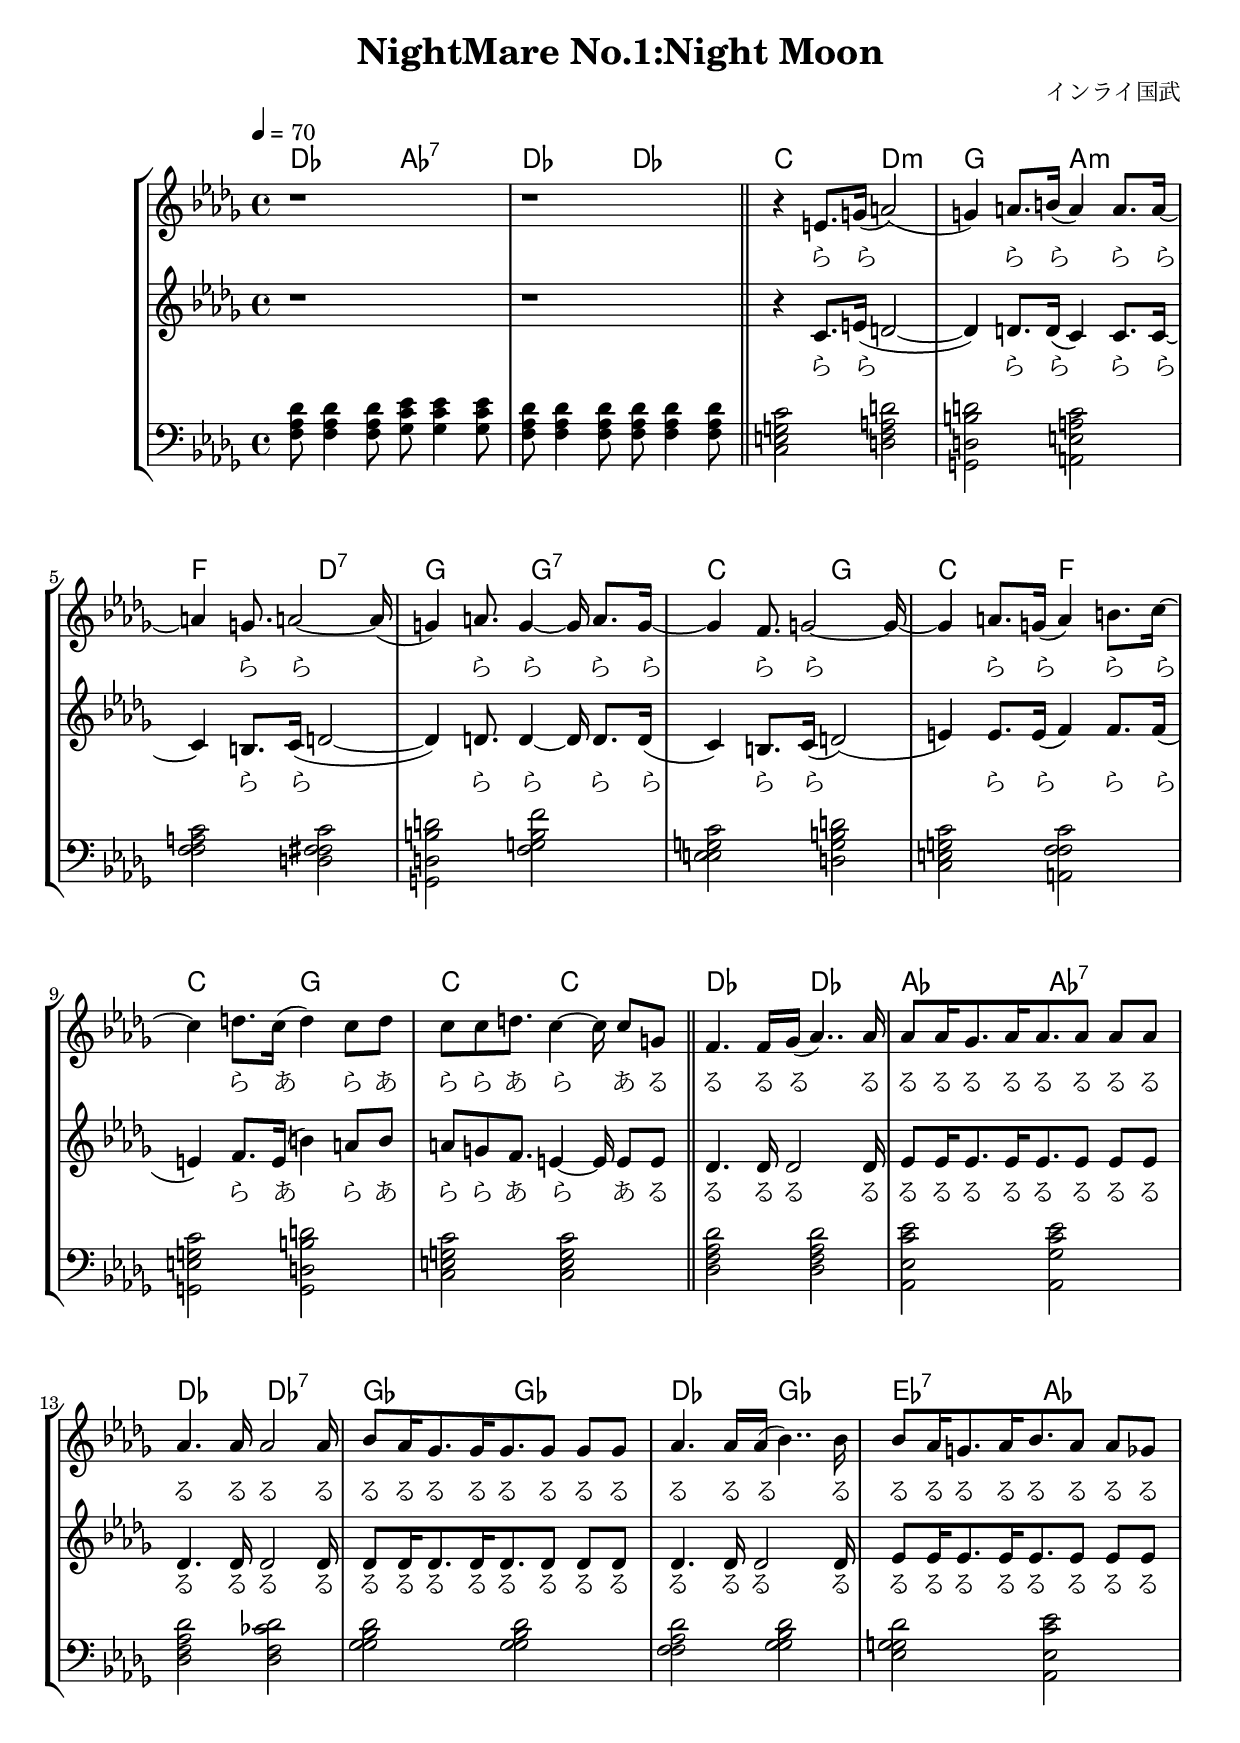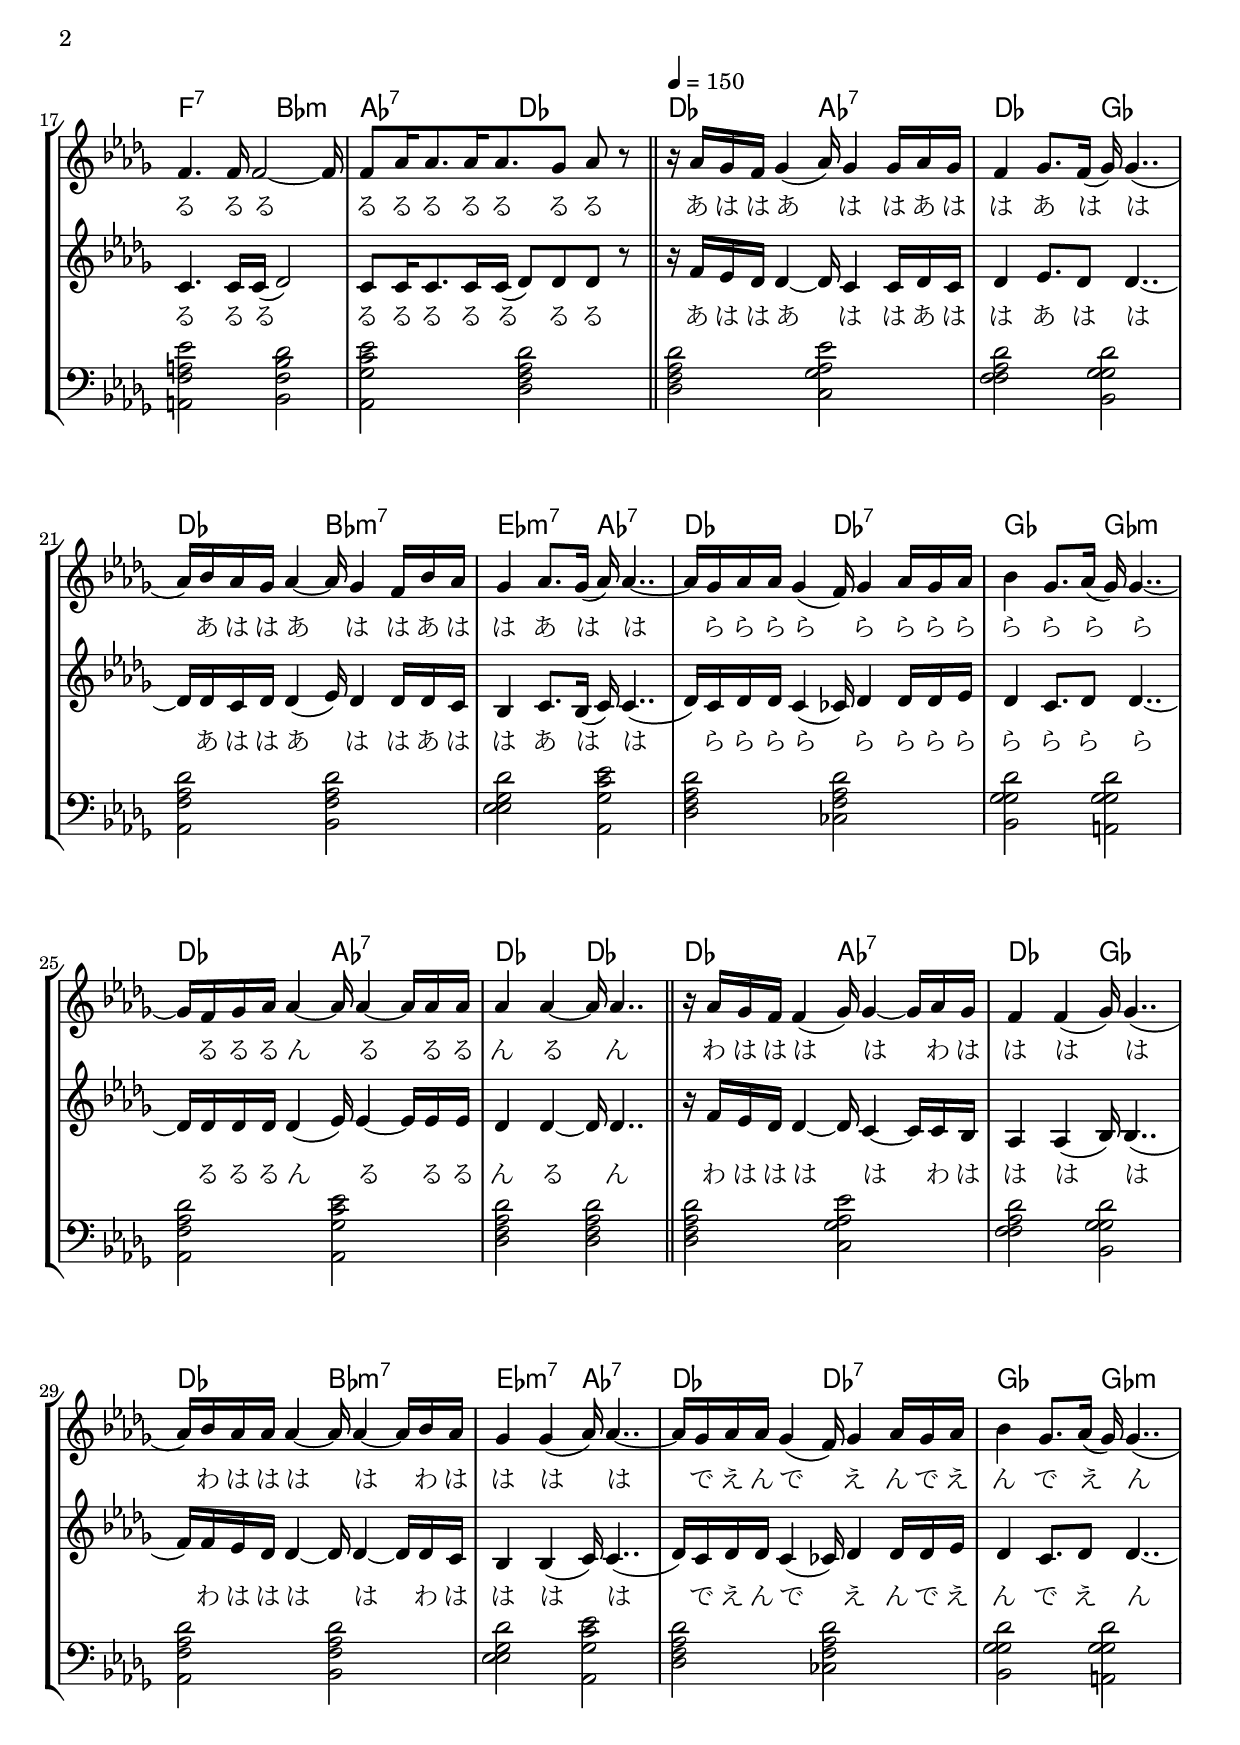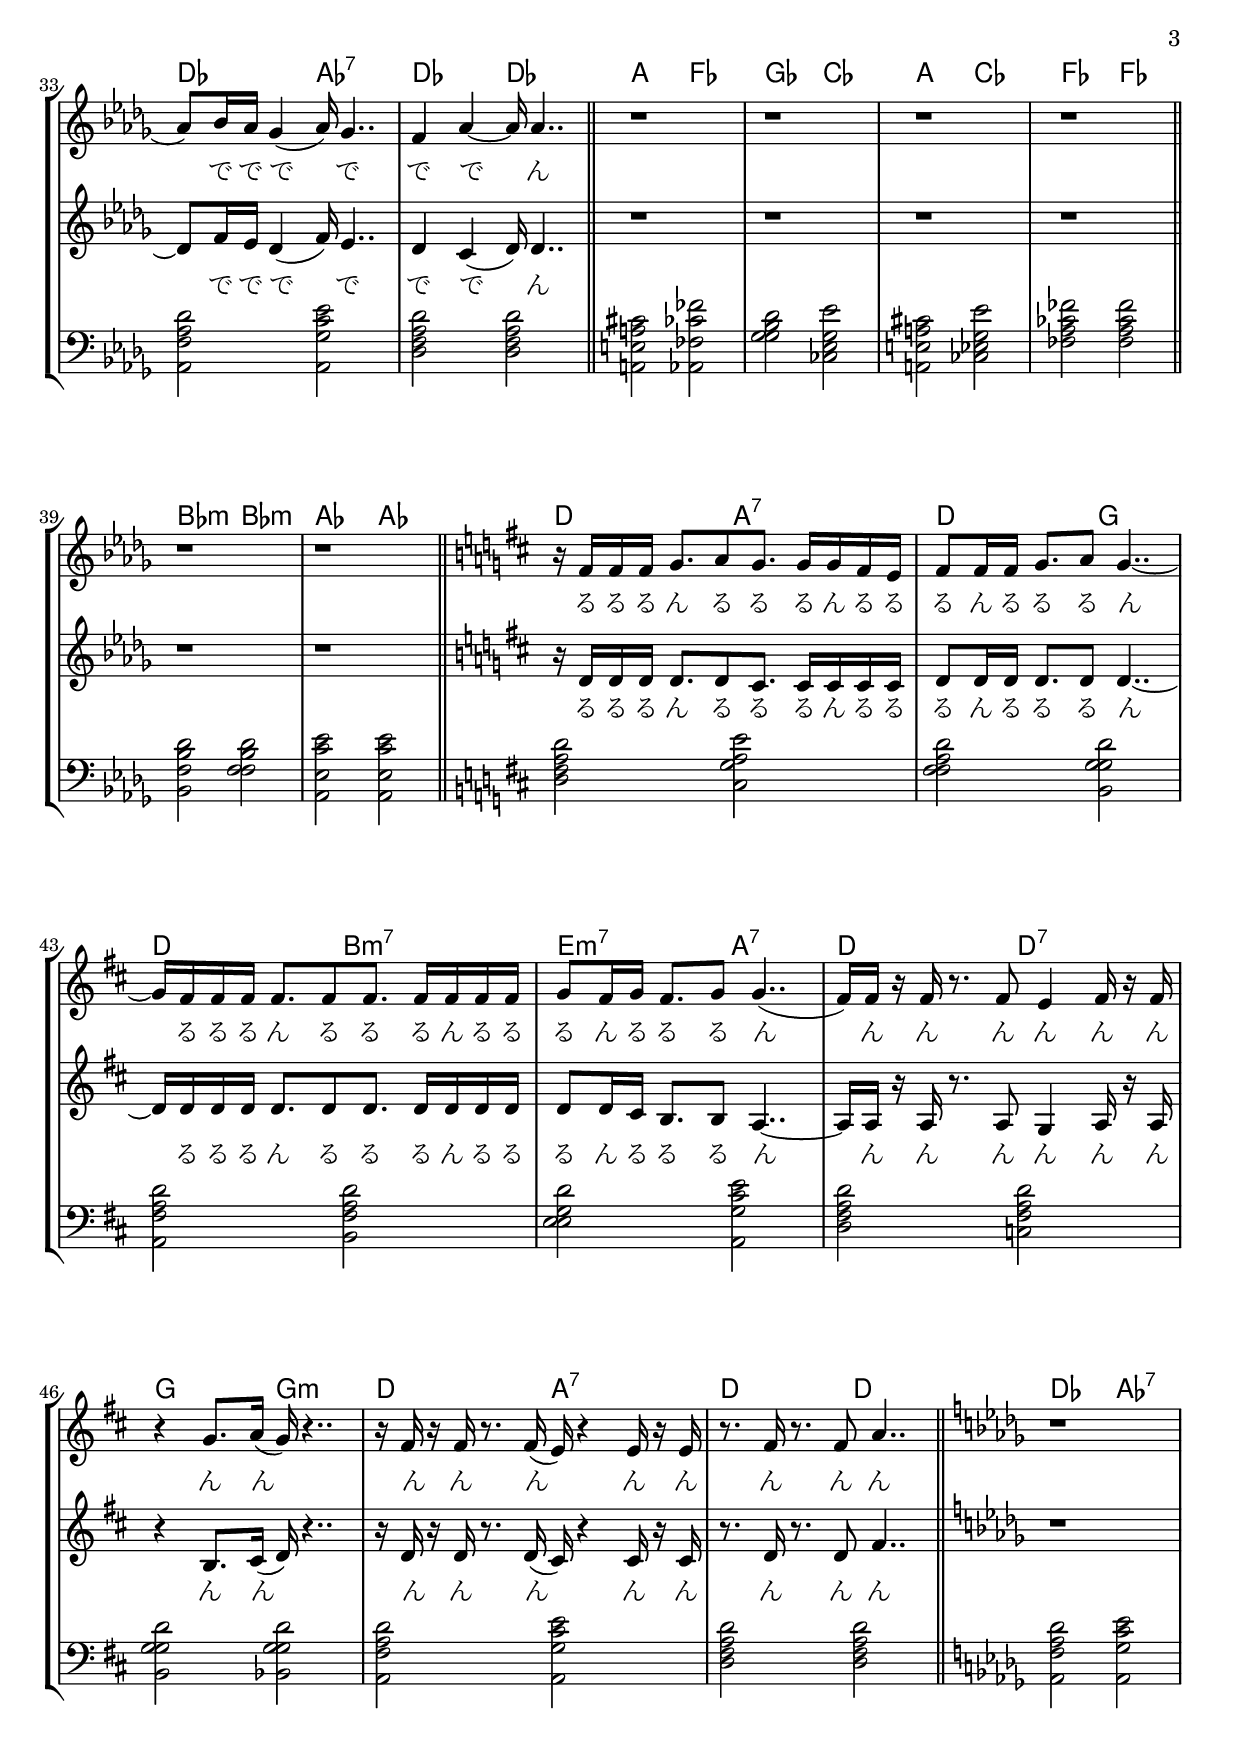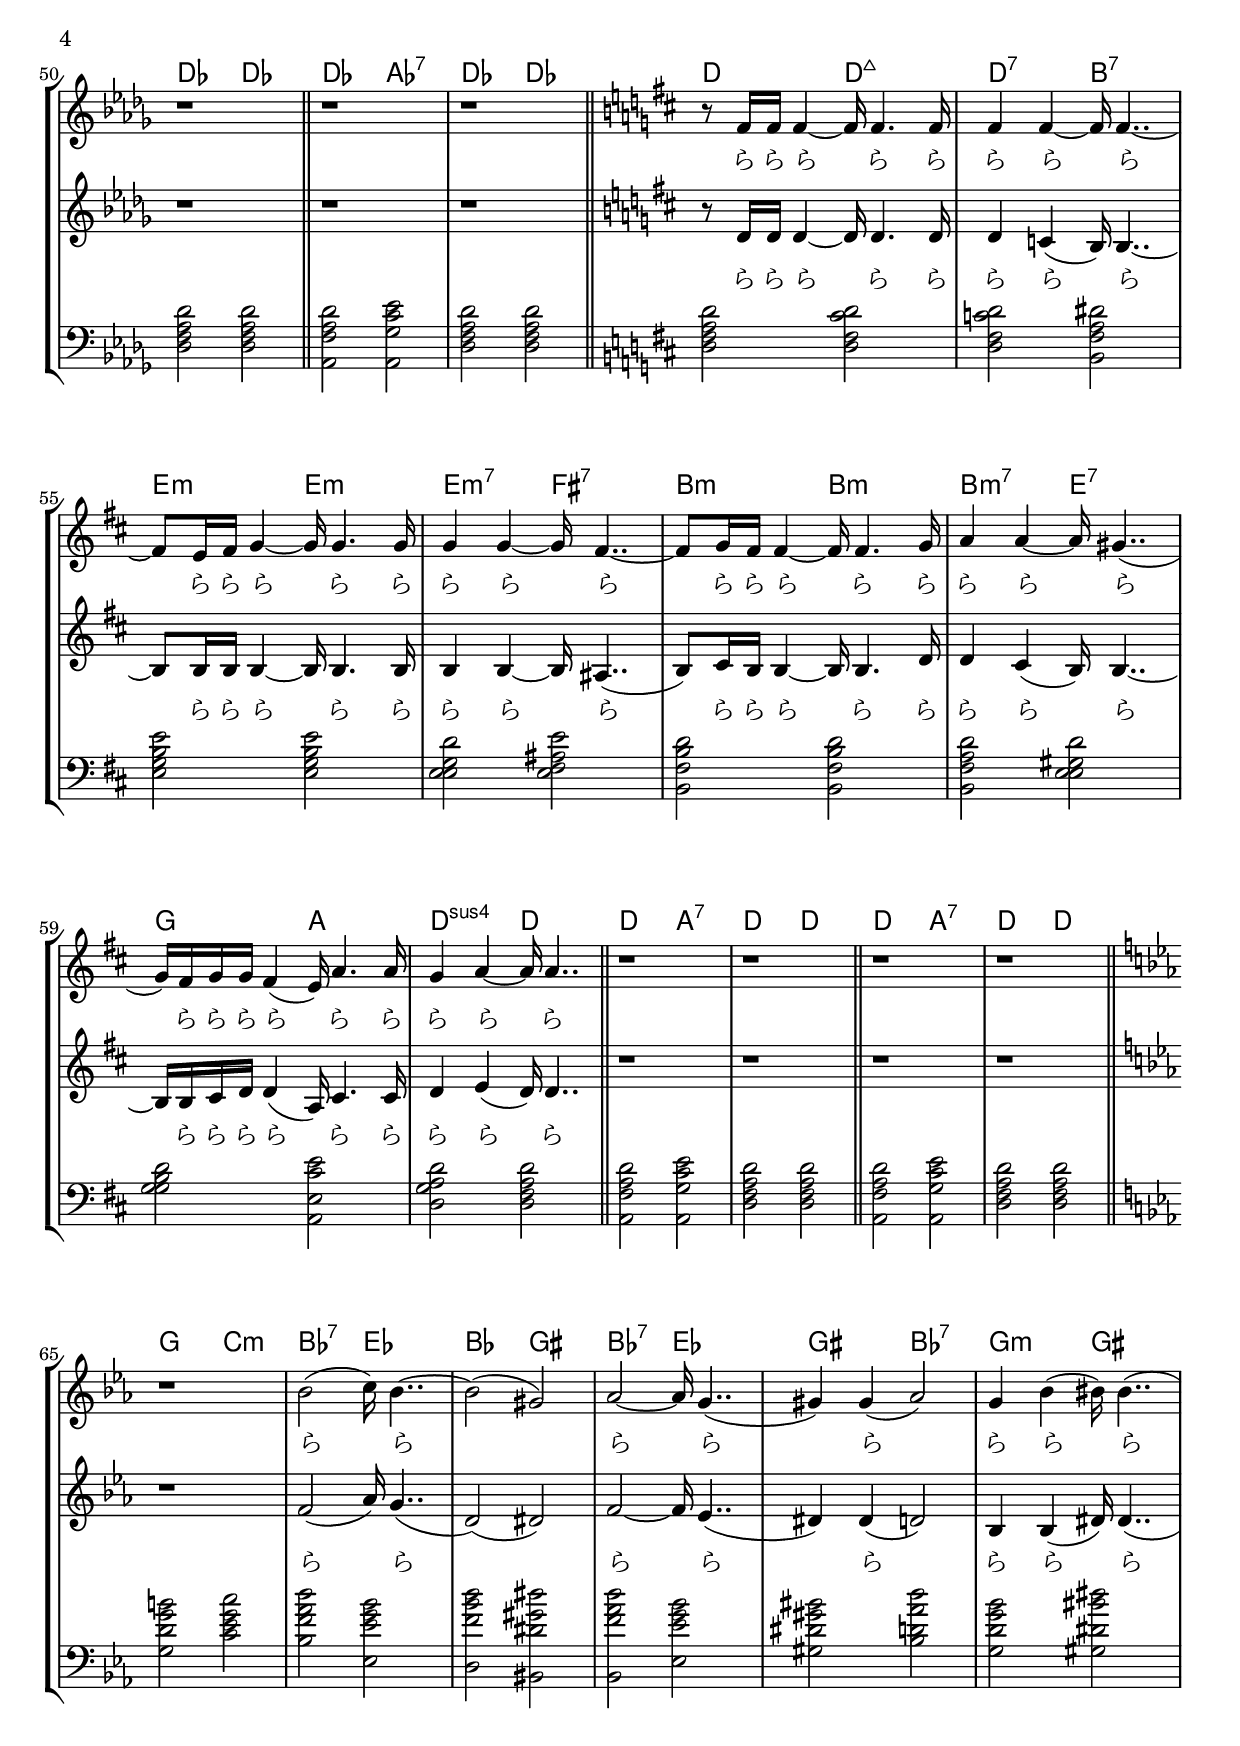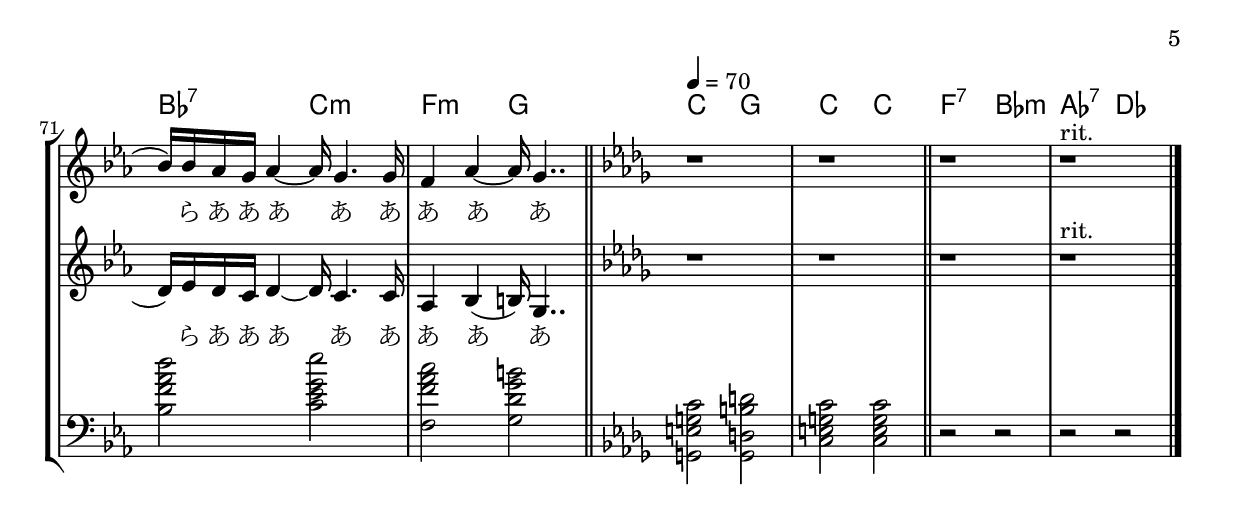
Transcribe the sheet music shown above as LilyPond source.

\version "2.12.1"

\header {
	title = \markup {"NightMare No.1:Night Moon"}
	composer = \markup \center-column {インライ国武}
}

harmony = \chordmode {
	des2 as:7 des des 

	c d:m g a:m f d:7 g g:7 c g c f c g c c 

	des des as as:7 des des:7 ges ges des ges es:7 as f:7 bes:m as:7 des 

	des as:7 des ges des bes:min7 es:min7 as:7 des des:7 ges ges:m des as:7 des des 

	des as:7 des ges des bes:min7 es:min7 as:7 des des:7 ges ges:m des as:7 des des 

	a fes ges ces a ces fes fes 

	bes:m bes:m as as 

	d a:7 d g d b:min7 e:min7 a:7 d d:7 g g:m d a:7 d d 

	des as:7 des des 

	des as:7 des des 

	d d:maj7 d:7 b:7 e:m e:m e:min7 fis:7 b:m b:m b:min7 e:7 g a d:sus4 d 

	d a:7 d d 

	d a:7 d d 

	g c:m bes:7 es bes gis bes:7 es gis bes:7 g:m gis bes:7 c:m f:m g 

	c g c c 

	f:7 bes:m as:7 des 
}

melody = {
	\key des \major
	\tempo 4 = 70
	r1 | r1   
	\set Staff.midiInstrument = #"Violin"
	r4 e'8.  g'16  (a'2) 
	(g'4)  a'8.  b'16  (a'4)  a'8.  a'16~ 
	a'4  g'8.  a'2~a'16 
	(g'4)  a'8.  g'4~g'16  a'8.  g'16~ 
	g'4  f'8.  g'2~g'16~ 
	g'4  a'8.  g'16  (a'4)  b'8.  c''16~ 
	c''4  d''8.  c''16  (d''4)  c''8  d''8 
	c''8  c''8  d''8.  c''4~c''16  c''8  	\set Staff.midiInstrument = #"Violin"
	g'8 
	f'4.  f'16  ges'16  (as'4..)  as'16 
	as'8  as'16  ges'8.  as'16  as'8.  as'8  as'8  as'8 
	as'4.  as'16  as'2  as'16 
	bes'8  as'16  ges'8.  ges'16  ges'8.  ges'8  ges'8  ges'8 
	as'4.  as'16  as'16  (bes'4..)  bes'16 
	bes'8  as'16  g'8.  as'16  bes'8.  as'8  as'8  ges'8 
	f'4.  f'16  f'2~f'16 
	f'8  as'16  as'8.  as'16  as'8.  ges'8  as'8  	r8 	\set Staff.midiInstrument = #"Violin"
		\tempo 4 = 150
r16 as'16  ges'16  f'16  ges'4  (as'16)  ges'4  ges'16  as'16  ges'16 
	f'4  ges'8.  f'16  (ges'16)  ges'4.. 
	(as'16)  bes'16  as'16  ges'16  as'4~as'16  ges'4  f'16  bes'16  as'16 
	ges'4  as'8.  ges'16  (as'16)  as'4..~ 
	as'16  ges'16  as'16  as'16  ges'4  (f'16)  ges'4  as'16  ges'16  as'16 
	bes'4  ges'8.  as'16  (ges'16)  ges'4..~ 
	ges'16  f'16  ges'16  as'16  as'4~as'16  as'4~as'16  as'16  as'16 
	as'4  as'4~as'16  as'4..
	\set Staff.midiInstrument = #"Violin"
	r16 as'16  ges'16  f'16  f'4  (ges'16)  ges'4~ges'16  as'16  ges'16 
	f'4  f'4  (ges'16)  ges'4.. 
	(as'16)  bes'16  as'16  as'16  as'4~as'16  as'4~as'16  bes'16  as'16 
	ges'4  ges'4  (as'16)  as'4..~ 
	as'16  ges'16  as'16  as'16  ges'4  (f'16)  ges'4  as'16  ges'16  as'16 
	bes'4  ges'8.  as'16  (ges'16)  ges'4.. 
	(as'8)  bes'16  as'16  ges'4  (as'16)  ges'4.. 
	f'4  as'4~as'16  as'4..
	r1 | r1 | r1 | r1   
	r1 | r1   
	\set Staff.midiInstrument = #"Violin"
		\key d \major
r16 fis'16  fis'16  fis'16  g'8.  a'8  g'8.  g'16  g'16  fis'16  e'16 
	fis'8  fis'16  fis'16  g'8.  a'8  g'4..~ 
	g'16  fis'16  fis'16  fis'16  fis'8.  fis'8  fis'8.  fis'16  fis'16  fis'16  fis'16 
	g'8  fis'16  g'16  fis'8.  g'8  g'4.. 
	(fis'16)  fis'16  r16  fis'16  r8.  fis'8  e'4  fis'16  r16  fis'16 
	r4  g'8.  a'16  (g'16)  r4..~ 
	r16  fis'16  r16  fis'16  r8.  fis'16  (e'16)  r4  e'16  r16  e'16 
	r8.  fis'16  r8.  fis'8  a'4..
	\key des \major
	r1 | r1   
	r1 | r1   
	\set Staff.midiInstrument = #"Violin"
		\key d \major
r8 fis'16  fis'16  fis'4~fis'16  fis'4.  fis'16 
	fis'4  fis'4~fis'16  fis'4..~ 
	fis'8  e'16  fis'16  g'4~g'16  g'4.  g'16 
	g'4  g'4~g'16  fis'4..~ 
	fis'8  g'16  fis'16  fis'4~fis'16  fis'4.  g'16 
	a'4  a'4~a'16  gis'4.. 
	(g'16)  fis'16  g'16  g'16  fis'4  (e'16)  a'4.  a'16 
	g'4  a'4~a'16  a'4..
	r1 | r1   
	r1 | r1   
	\set Staff.midiInstrument = #"Violin"
		\key es \major
r1 ~ 
	bes'2  (c''16)  bes'4..~ 
	bes'2  (gis'2) 
	as'2~as'16  g'4.. 
	(gis'4)  gis'4  (as'2) 
	g'4  bes'4  (bis'16)  bis'4.. 
	(bes'16)  bes'16  as'16  g'16  as'4~as'16  g'4.  g'16 
	f'4  as'4~as'16  g'4..
	\key des \major
	\tempo 4 = 70
	r1 | r1   
	r1 | r1^"rit." \bar "|."
}

words = \lyricmode {
	
	ら  ら  ら  ら  ら  ら  ら  ら  ら  ら  ら  ら  ら  ら  ら  ら  ら  ら  ら  あ  ら  あ  ら  ら  あ  ら  あ  
	る  る  る  る  る  る  る  る  る  る  る  る  る  る  る  る  る  る  る  る  る  る  る  る  る  る  る  る  る  る  る  る  る  る  る  る  る  る  る  る  る  る  る  る  る  る  る  
	あ  は  は  あ  は  は  あ  は  は  あ  は  は  あ  は  は  あ  は  は  あ  は  は  あ  は  は  ら  ら  ら  ら  ら  ら  ら  ら  ら  ら  ら  ら  る  る  る  ん  る  る  る  ん  る  ん  
	わ  は  は  は  は  わ  は  は  は  は  わ  は  は  は  は  わ  は  は  は  は  で  え  ん  で  え  ん  で  え  ん  で  え  ん  で  で  で  で  で  で  ん  
	
	
	る  る  る  ん  る  る  る  ん  る  る  る  ん  る  る  る  ん  る  る  る  ん  る  る  る  ん  る  る  る  ん  る  る  る  ん  ん  ん  ん  ん  ん  ん  ん  ん  ん  ん  ん  ん  ん  ん  ん  ん  
	
	
	ら  ら  ら  ら  ら  ら  ら  ら  ら  ら  ら  ら  ら  ら  ら  ら  ら  ら  ら  ら  ら  ら  ら  ら  ら  ら  ら  ら  ら  ら  ら  ら  ら  
	
	
	ら  ら  ら  ら  ら  ら  ら  ら  ら  あ  あ  あ  あ  あ  あ  あ  あ  
	
	
}

secondmelody = {
	\key des \major
	\tempo 4 = 70
	r1 | r1   
	\set Staff.midiInstrument = #"Acoustic grand"
	r4 c'8.  e'16  (d'2~ 
	d'4)  d'8.  d'16  (c'4)  c'8.  c'16~ 
	c'4  b8.  c'16  (d'2~ 
	d'4)  d'8.  d'4~d'16  d'8.  d'16 
	(c'4)  b8.  c'16  (d'2) 
	(e'4)  e'8.  e'16  (f'4)  f'8.  f'16 
	(e'4)  f'8.  e'16  (b'4)  a'8  b'8 
	a'8  g'8  f'8.  e'4~e'16  e'8  	\set Staff.midiInstrument = #"Acoustic grand"
	e'8 
	des'4.  des'16  des'2  des'16 
	es'8  es'16  es'8.  es'16  es'8.  es'8  es'8  es'8 
	des'4.  des'16  des'2  des'16 
	des'8  des'16  des'8.  des'16  des'8.  des'8  des'8  des'8 
	des'4.  des'16  des'2  des'16 
	es'8  es'16  es'8.  es'16  es'8.  es'8  es'8  es'8 
	c'4.  c'16  c'16  (des'2) 
	c'8  c'16  c'8.  c'16  c'16  (des'8)  des'8  des'8  	r8 	\set Staff.midiInstrument = #"Acoustic grand"
		\tempo 4 = 150
r16 f'16  es'16  des'16  des'4~des'16  c'4  c'16  des'16  c'16 
	des'4  es'8.  des'8  des'4..~ 
	des'16  des'16  c'16  des'16  des'4  (es'16)  des'4  des'16  des'16  c'16 
	bes4  c'8.  bes16  (c'16)  c'4.. 
	(des'16)  c'16  des'16  des'16  c'4  (ces'16)  des'4  des'16  des'16  es'16 
	des'4  c'8.  des'8  des'4..~ 
	des'16  des'16  des'16  des'16  des'4  (es'16)  es'4~es'16  es'16  es'16 
	des'4  des'4~des'16  des'4..
	\set Staff.midiInstrument = #"Acoustic grand"
	r16 f'16  es'16  des'16  des'4~des'16  c'4~c'16  c'16  bes16 
	as4  as4  (bes16)  bes4.. 
	(f'16)  f'16  es'16  des'16  des'4~des'16  des'4~des'16  des'16  c'16 
	bes4  bes4  (c'16)  c'4.. 
	(des'16)  c'16  des'16  des'16  c'4  (ces'16)  des'4  des'16  des'16  es'16 
	des'4  c'8.  des'8  des'4..~ 
	des'8  f'16  es'16  des'4  (f'16)  es'4.. 
	des'4  c'4  (des'16)  des'4..
	r1 | r1 | r1 | r1   
	r1 | r1   
	\set Staff.midiInstrument = #"Acoustic grand"
		\key d \major
r16 d'16  d'16  d'16  d'8.  d'8  cis'8.  cis'16  cis'16  cis'16  cis'16 
	d'8  d'16  d'16  d'8.  d'8  d'4..~ 
	d'16  d'16  d'16  d'16  d'8.  d'8  d'8.  d'16  d'16  d'16  d'16 
	d'8  d'16  cis'16  b8.  b8  a4..~ 
	a16  a16  r16  a16  r8.  a8  g4  a16  r16  a16 
	r4  b8.  cis'16  (d'16)  r4..~ 
	r16  d'16  r16  d'16  r8.  d'16  (cis'16)  r4  cis'16  r16  cis'16 
	r8.  d'16  r8.  d'8  fis'4..
	\key des \major
	r1 | r1   
	r1 | r1   
	\set Staff.midiInstrument = #"Acoustic grand"
		\key d \major
r8 d'16  d'16  d'4~d'16  d'4.  d'16 
	d'4  c'4  (b16)  b4..~ 
	b8  b16  b16  b4~b16  b4.  b16 
	b4  b4~b16  ais4.. 
	(b8)  cis'16  b16  b4~b16  b4.  d'16 
	d'4  cis'4  (b16)  b4..~ 
	b16  b16  cis'16  d'16  d'4  (a16)  cis'4.  cis'16 
	d'4  e'4  (d'16)  d'4..
	r1 | r1   
	r1 | r1   
	\set Staff.midiInstrument = #"Acoustic grand"
		\key es \major
r1 ~ 
	f'2  (as'16)  g'4.. 
	(d'2)  (dis'2) 
	f'2~f'16  es'4.. 
	(dis'4)  dis'4  (d'2) 
	bes4  bes4  (dis'16)  dis'4.. 
	(d'16)  es'16  d'16  c'16  d'4~d'16  c'4.  c'16 
	as4  bes4  (b16)  g4..
	\key des \major
	\tempo 4 = 70
	r1 | r1   
	r1 | r1^"rit." \bar "|."
}

secondwords = \lyricmode {
	
	ら  ら  ら  ら  ら  ら  ら  ら  ら  ら  ら  ら  ら  ら  ら  ら  ら  ら  ら  あ  ら  あ  ら  ら  あ  ら  あ  
	る  る  る  る  る  る  る  る  る  る  る  る  る  る  る  る  る  る  る  る  る  る  る  る  る  る  る  る  る  る  る  る  る  る  る  る  る  る  る  る  る  る  る  る  る  る  る  
	あ  は  は  あ  は  は  あ  は  は  あ  は  は  あ  は  は  あ  は  は  あ  は  は  あ  は  は  ら  ら  ら  ら  ら  ら  ら  ら  ら  ら  ら  ら  る  る  る  ん  る  る  る  ん  る  ん  
	わ  は  は  は  は  わ  は  は  は  は  わ  は  は  は  は  わ  は  は  は  は  で  え  ん  で  え  ん  で  え  ん  で  え  ん  で  で  で  で  で  で  ん  
	
	
	る  る  る  ん  る  る  る  ん  る  る  る  ん  る  る  る  ん  る  る  る  ん  る  る  る  ん  る  る  る  ん  る  る  る  ん  ん  ん  ん  ん  ん  ん  ん  ん  ん  ん  ん  ん  ん  ん  ん  ん  
	
	
	ら  ら  ら  ら  ら  ら  ら  ら  ら  ら  ら  ら  ら  ら  ら  ら  ら  ら  ら  ら  ら  ら  ら  ら  ら  ら  ら  ら  ら  ら  ら  ら  ら  
	
	
	ら  ら  ら  ら  ら  ら  ら  ら  ら  あ  あ  あ  あ  あ  あ  あ  あ  
	
	
}

tempochange = {
	\tempo 4 = 70
	r1 | r1 \bar "||"
	\tempo 4 = 70
	r1 | r1 | r1 | r1 | r1 | r1 | r1 | r1 \bar "||"
	\tempo 4 = 70
	r1 | r1 | r1 | r1 | r1 | r1 | r1 | r1 \bar "||"
	\tempo 4 = 150
	r1 | r1 | r1 | r1 | r1 | r1 | r1 | r1 \bar "||"
	\tempo 4 = 150
	r1 | r1 | r1 | r1 | r1 | r1 | r1 | r1 \bar "||"
	\tempo 4 = 150
	r1 | r1 | r1 | r1 \bar "||"
	\tempo 4 = 150
	r1 | r1 \bar "||"
	\tempo 4 = 150
	r1 | r1 | r1 | r1 | r1 | r1 | r1 | r1 \bar "||"
	\tempo 4 = 150
	r1 | r1 \bar "||"
	\tempo 4 = 150
	r1 | r1 \bar "||"
	\tempo 4 = 150
	r1 | r1 | r1 | r1 | r1 | r1 | r1 | r1 \bar "||"
	\tempo 4 = 150
	r1 | r1 \bar "||"
	\tempo 4 = 150
	r1 | r1 \bar "||"
	\tempo 4 = 150
	r1 | r1 | r1 | r1 | r1 | r1 | r1 | r1 \bar "||"
	\tempo 4 = 70
	r1 | r1 \bar "||"
	\tempo 4 = 70
	r1 | \tempo 4 = 52 r2 \tempo 4 = 46 r2 \bar "|."
}

mainacc = {
	\clef bass
	\set Staff.midiInstrument = #"French horn"
	\key des \major
	\tempo 4 = 70
	<f as des'>8 <f as des'>4 <f as des'>8
	<ges c' es'>8 <ges c' es'>4 <ges c' es'>8
	<f as des'>8 <f as des'>4 <f as des'>8
	<f as des'>8 <f as des'>4 <f as des'>8
	\bar "||"

	\set Staff.midiInstrument = #"Alto Sax"
	<c e g c'>2
	<f d a d'>2
	<g, d b d'>2
	<a, e a c'>2
	<f f a c'>2
	<fis d fis c'>2
	<g, d b d'>2
	<f g b f'>2
	<e e g c'>2
	<d g b d'>2
	<c e g c'>2
	<a, f f c'>2
	<g, e g c'>2
	<g, d b d'>2
	<c e g c'>2
	<c e g c'>2
	\bar "||"

	\set Staff.midiInstrument = #"Alto Sax"
	<des f as des'>2
	<des f as des'>2
	<as, es c' es'>2
	<as, ges c' es'>2
	<des f as des'>2
	<des f ces' des'>2
	<ges ges bes des'>2
	<ges ges bes des'>2
	<f f as des'>2
	<ges ges bes des'>2
	<g es g des'>2
	<as, es c' es'>2
	<a, f a es'>2
	<bes, f bes des'>2
	<as, ges c' es'>2
	<des f as des'>2
	\bar "||"

	\set Staff.midiInstrument = #"English Horn"
	\tempo 4 = 150
	<des f as des'>2
	<c ges as es'>2
	<f f as des'>2
	<bes, ges ges des'>2
	<as, f as des'>2
	<bes, f as des'>2
	<es es ges des'>2
	<as, ges c' es'>2
	<des f as des'>2
	<ces f as des'>2
	<bes, ges ges des'>2
	<a, ges ges des'>2
	<as, f as des'>2
	<as, ges c' es'>2
	<des f as des'>2
	<des f as des'>2
	\bar "||"

	\set Staff.midiInstrument = #"English Horn"
	<des f as des'>2
	<c ges as es'>2
	<f f as des'>2
	<bes, ges ges des'>2
	<as, f as des'>2
	<bes, f as des'>2
	<es es ges des'>2
	<as, ges c' es'>2
	<des f as des'>2
	<ces f as des'>2
	<bes, ges ges des'>2
	<a, ges ges des'>2
	<as, f as des'>2
	<as, ges c' es'>2
	<des f as des'>2
	<des f as des'>2
	\bar "||"

	\set Staff.midiInstrument = #"English Horn"
	<a, e a cis'>2
	<as, fes ces' fes'>2
	<ges ges bes des'>2
	<ces es ges es'>2
	<a, e a cis'>2
	<ces es ges es'>2
	<fes as ces' fes'>2
	<fes as ces' fes'>2
	\bar "||"

	\set Staff.midiInstrument = #"English Horn"
	<bes, f bes des'>2
	<f f bes des'>2
	<as, es c' es'>2
	<as, es c' es'>2
	\bar "||"

	\set Staff.midiInstrument = #"English Horn"
	\key d \major
	<d fis a d'>2
	<cis g a e'>2
	<fis fis a d'>2
	<b, g g d'>2
	<a, fis a d'>2
	<b, fis a d'>2
	<e e g d'>2
	<a, g cis' e'>2
	<d fis a d'>2
	<c fis a d'>2
	<b, g g d'>2
	<bes, g g d'>2
	<a, fis a d'>2
	<a, g cis' e'>2
	<d fis a d'>2
	<d fis a d'>2
	\bar "||"

	\set Staff.midiInstrument = #"English Horn"
	\key des \major
	<as, f as des'>2
	<as, ges c' es'>2
	<des f as des'>2
	<des f as des'>2
	\bar "||"

	\set Staff.midiInstrument = #"English Horn"
	<as, f as des'>2
	<as, ges c' es'>2
	<des f as des'>2
	<des f as des'>2
	\bar "||"

	\set Staff.midiInstrument = #"English Horn"
	\key d \major
	<d fis a d'>2
	<d fis cis' d'>2
	<d fis c' d'>2
	<b, fis a dis'>2
	<e g b e'>2
	<e g b e'>2
	<e e g d'>2
	<fis e ais e'>2
	<b, fis b d'>2
	<b, fis b d'>2
	<b, fis a d'>2
	<e e gis d'>2
	<g g b d'>2
	<a, e cis' e'>2
	<d g a d'>2
	<d fis a d'>2
	\bar "||"

	\set Staff.midiInstrument = #"English Horn"
	<a, fis a d'>2
	<a, g cis' e'>2
	<d fis a d'>2
	<d fis a d'>2
	\bar "||"

	\set Staff.midiInstrument = #"English Horn"
	<a, fis a d'>2
	<a, g cis' e'>2
	<d fis a d'>2
	<d fis a d'>2
	\bar "||"

	\set Staff.midiInstrument = #"English Horn"
	\key es \major
	<g d' g' b'>2
	<c' es' g' c''>2
	<bes f' as' d''>2
	<es es' g' bes'>2
	<d f' bes' d''>2
	<bis, dis' gis' dis''>2
	<bes, f' as' d''>2
	<es es' g' bes'>2
	<gis dis' gis' bis'>2
	<bes d' as' d''>2
	<g d' g' bes'>2
	<gis dis' bis' dis''>2
	<bes f' as' d''>2
	<c' es' g' es''>2
	<f f' as' c''>2
	<g d' g' b'>2
	\bar "||"

	\set Staff.midiInstrument = #"Acoustic grand"
	\key des \major
	\tempo 4 = 70
	<g, e g c'>2
	<g, d b d'>2
	<c e g c'>2
	<c e g c'>2
	\bar "||"

	\set Staff.midiInstrument = #"English Horn"
	r2
	r2
	r2
	r2
	\bar "|."
}

subacc = {
	\clef bass
	\set Staff.midiInstrument = #"FX 3 (crystal)"
	\key des \major
	\tempo 4 = 70
	as,8 <f as des'> as, <f as des'>16 <f as des'>
	as,8 <ges c' es'> as, <ges c' es'>16 <ges c' es'>
	des8 <f as des'> des <f as des'>16 <f as des'>
	des8 <f as des'> des <f as des'>16 <f as des'>
	\bar "||"

	\set Staff.midiInstrument = #"Bagpipe"
	c8 <e g c'> c <e g c'>16 <e g c'>
	f8 <d a d'> f <d a d'>16 <d a d'>
	g,8 <d b d'> g, <d b d'>16 <d b d'>
	a,8 <e a c'> a, <e a c'>16 <e a c'>
	f8 <f a c'> f <f a c'>16 <f a c'>
	fis8 <d fis c'> fis <d fis c'>16 <d fis c'>
	g,8 <d b d'> g, <d b d'>16 <d b d'>
	f8 <g b f'> f <g b f'>16 <g b f'>
	e8 <e g c'> e <e g c'>16 <e g c'>
	d8 <g b d'> d <g b d'>16 <g b d'>
	c8 <e g c'> c <e g c'>16 <e g c'>
	a,8 <f f c'> a, <f f c'>16 <f f c'>
	g,8 <e g c'> g, <e g c'>16 <e g c'>
	g,8 <d b d'> g, <d b d'>16 <d b d'>
	c8 <e g c'> c <e g c'>16 <e g c'>
	c8 <e g c'> c <e g c'>16 <e g c'>
	\bar "||"

	\set Staff.midiInstrument = #"Bagpipe"
	des8 <f as des'> des <f as des'>16 <f as des'>
	des8 <f as des'> des <f as des'>16 <f as des'>
	as,8 <es c' es'> as, <es c' es'>16 <es c' es'>
	as,8 <ges c' es'> as, <ges c' es'>16 <ges c' es'>
	des8 <f as des'> des <f as des'>16 <f as des'>
	des8 <f ces' des'> des <f ces' des'>16 <f ces' des'>
	ges8 <ges bes des'> ges <ges bes des'>16 <ges bes des'>
	ges8 <ges bes des'> ges <ges bes des'>16 <ges bes des'>
	f8 <f as des'> f <f as des'>16 <f as des'>
	ges8 <ges bes des'> ges <ges bes des'>16 <ges bes des'>
	g8 <es g des'> g <es g des'>16 <es g des'>
	as,8 <es c' es'> as, <es c' es'>16 <es c' es'>
	a,8 <f a es'> a, <f a es'>16 <f a es'>
	bes,8 <f bes des'> bes, <f bes des'>16 <f bes des'>
	as,8 <ges c' es'> as, <ges c' es'>16 <ges c' es'>
	des8 <f as des'> des <f as des'>16 <f as des'>
	\bar "||"

	\set Staff.midiInstrument = #"Woodblock"
	\tempo 4 = 150
	<des f as des'>4 <des f as des'>4
	<c ges as es'>4 <c ges as es'>4
	<f f as des'>4 <f f as des'>4
	<bes, ges ges des'>4 <bes, ges ges des'>4
	<as, f as des'>4 <as, f as des'>4
	<bes, f as des'>4 <bes, f as des'>4
	<es es ges des'>4 <es es ges des'>4
	<as, ges c' es'>4 <as, ges c' es'>4
	<des f as des'>4 <des f as des'>4
	<ces f as des'>4 <ces f as des'>4
	<bes, ges ges des'>4 <bes, ges ges des'>4
	<a, ges ges des'>4 <a, ges ges des'>4
	<as, f as des'>4 <as, f as des'>4
	<as, ges c' es'>4 <as, ges c' es'>4
	<des f as des'>4 <des f as des'>4
	<des f as des'>4 <des f as des'>4
	\bar "||"

	\set Staff.midiInstrument = #"Woodblock"
	<des f as des'>4 <des f as des'>4
	<c ges as es'>4 <c ges as es'>4
	<f f as des'>4 <f f as des'>4
	<bes, ges ges des'>4 <bes, ges ges des'>4
	<as, f as des'>4 <as, f as des'>4
	<bes, f as des'>4 <bes, f as des'>4
	<es es ges des'>4 <es es ges des'>4
	<as, ges c' es'>4 <as, ges c' es'>4
	<des f as des'>4 <des f as des'>4
	<ces f as des'>4 <ces f as des'>4
	<bes, ges ges des'>4 <bes, ges ges des'>4
	<a, ges ges des'>4 <a, ges ges des'>4
	<as, f as des'>4 <as, f as des'>4
	<as, ges c' es'>4 <as, ges c' es'>4
	<des f as des'>4 <des f as des'>4
	<des f as des'>4 <des f as des'>4
	\bar "||"

	\set Staff.midiInstrument = #"Acoustic grand"
	<a, e a cis'>4 <a, e a cis'>4
	<as, fes ces' fes'>4 <as, fes ces' fes'>4
	<ges ges bes des'>4 <ges ges bes des'>4
	<ces es ges es'>4 <ces es ges es'>4
	<a, e a cis'>4 <a, e a cis'>4
	<ces es ges es'>4 <ces es ges es'>4
	<fes as ces' fes'>4 <fes as ces' fes'>4
	<fes as ces' fes'>4 <fes as ces' fes'>4
	\bar "||"

	\set Staff.midiInstrument = #"Acoustic grand"
	<bes, f bes des'>4 <bes, f bes des'>4
	<f f bes des'>4 <f f bes des'>4
	<as, es c' es'>4 <as, es c' es'>4
	<as, es c' es'>4 <as, es c' es'>4
	\bar "||"

	\set Staff.midiInstrument = #"Woodblock"
	\key d \major
	d4 <fis a d'>4
	cis4 <g a e'>4
	fis4 <fis a d'>4
	b,4 <g g d'>4
	a,4 <fis a d'>4
	b,4 <fis a d'>4
	e4 <e g d'>4
	a,4 <g cis' e'>4
	d4 <fis a d'>4
	c4 <fis a d'>4
	b,4 <g g d'>4
	bes,4 <g g d'>4
	a,4 <fis a d'>4
	a,4 <g cis' e'>4
	d4 <fis a d'>4
	d4 <fis a d'>4
	\bar "||"

	\set Staff.midiInstrument = #"Tinkle Bell"
	\key des \major
	as,8 <f as des'> as, <f as des'>16 <f as des'>
	as,8 <ges c' es'> as, <ges c' es'>16 <ges c' es'>
	des8 <f as des'> des <f as des'>16 <f as des'>
	des8 <f as des'> des <f as des'>16 <f as des'>
	\bar "||"

	\set Staff.midiInstrument = #"Melodic Tom"
	<as, f as des'>2
	<as, ges c' es'>2
	<des f as des'>2
	<des f as des'>2
	\bar "||"

	\set Staff.midiInstrument = #"Bagpipe"
	\key d \major
	d8 <fis a d'> d <fis a d'>16 <fis a d'>
	d8 <fis cis' d'> d <fis cis' d'>16 <fis cis' d'>
	d8 <fis c' d'> d <fis c' d'>16 <fis c' d'>
	b,8 <fis a dis'> b, <fis a dis'>16 <fis a dis'>
	e8 <g b e'> e <g b e'>16 <g b e'>
	e8 <g b e'> e <g b e'>16 <g b e'>
	e8 <e g d'> e <e g d'>16 <e g d'>
	fis8 <e ais e'> fis <e ais e'>16 <e ais e'>
	b,8 <fis b d'> b, <fis b d'>16 <fis b d'>
	b,8 <fis b d'> b, <fis b d'>16 <fis b d'>
	b,8 <fis a d'> b, <fis a d'>16 <fis a d'>
	e8 <e gis d'> e <e gis d'>16 <e gis d'>
	g8 <g b d'> g <g b d'>16 <g b d'>
	a,8 <e cis' e'> a, <e cis' e'>16 <e cis' e'>
	d8 <g a d'> d <g a d'>16 <g a d'>
	d8 <fis a d'> d <fis a d'>16 <fis a d'>
	\bar "||"

	\set Staff.midiInstrument = #"Bagpipe"
	a,8 <fis a d'> a, <fis a d'>16 <fis a d'>
	a,8 <g cis' e'> a, <g cis' e'>16 <g cis' e'>
	d8 <fis a d'> d <fis a d'>16 <fis a d'>
	d8 <fis a d'> d <fis a d'>16 <fis a d'>
	\bar "||"

	\set Staff.midiInstrument = #"Bagpipe"
	a,8 <fis a d'> a, <fis a d'>16 <fis a d'>
	a,8 <g cis' e'> a, <g cis' e'>16 <g cis' e'>
	d8 <fis a d'> d <fis a d'>16 <fis a d'>
	d8 <fis a d'> d <fis a d'>16 <fis a d'>
	\bar "||"

	\set Staff.midiInstrument = #"Bagpipe"
	\key es \major
	g8 <d' g' b'> g <d' g' b'>16 <d' g' b'>
	c'8 <es' g' c''> c' <es' g' c''>16 <es' g' c''>
	bes8 <f' as' d''> bes <f' as' d''>16 <f' as' d''>
	es8 <es' g' bes'> es <es' g' bes'>16 <es' g' bes'>
	d8 <f' bes' d''> d <f' bes' d''>16 <f' bes' d''>
	bis,8 <dis' gis' dis''> bis, <dis' gis' dis''>16 <dis' gis' dis''>
	bes,8 <f' as' d''> bes, <f' as' d''>16 <f' as' d''>
	es8 <es' g' bes'> es <es' g' bes'>16 <es' g' bes'>
	gis8 <dis' gis' bis'> gis <dis' gis' bis'>16 <dis' gis' bis'>
	bes8 <d' as' d''> bes <d' as' d''>16 <d' as' d''>
	g8 <d' g' bes'> g <d' g' bes'>16 <d' g' bes'>
	gis8 <dis' bis' dis''> gis <dis' bis' dis''>16 <dis' bis' dis''>
	bes8 <f' as' d''> bes <f' as' d''>16 <f' as' d''>
	c'8 <es' g' es''> c' <es' g' es''>16 <es' g' es''>
	f8 <f' as' c''> f <f' as' c''>16 <f' as' c''>
	g8 <d' g' b'> g <d' g' b'>16 <d' g' b'>
	\bar "||"

	\set Staff.midiInstrument = #"Acoustic grand"
	\key des \major
	\tempo 4 = 70
	r2
	r2
	r2
	r2
	\bar "||"

	\set Staff.midiInstrument = #"Acoustic grand"
	r2
	r2
	r2
	r2
	\bar "|."
}

percA = {
	\drummode {
	r1  |r2. hho4  \bar "||"
	r1  |r2. hho4  |r1  |r2. hho4  |r1  |r2. hho4  |r1  |r2. hho4  \bar "||"
	r1  |r2. hho4  |r1  |r2. hho4  |r1  |r2. hho4  |r1  |r2. hho4  \bar "||"
	cymr4 cymr4 cymr4 cymr4  |cymr4 cymr8 cymr16 cymr16 cymr4 cymr4  |cymr4 cymr4 cymr4 cymr4  |cymr4 cymr2.  |cymr4 cymr4 cymr4 cymr4  |cymr4 cymr8 cymr16 cymr16 cymr4 cymr4  |cymr4 cymr4 cymr4 cymr4  |cymr4 cymr2.  \bar "||"
	cymr4 cymr4 cymr4 cymr4  |cymr4 cymr8 cymr16 cymr16 cymr4 cymr4  |cymr4 cymr4 cymr4 cymr4  |cymr4 cymr2.  |cymr4 cymr4 cymr4 cymr4  |cymr4 cymr8 cymr16 cymr16 cymr4 cymr4  |cymr4 cymr4 cymr4 cymr4  |cymr4 cymr2.  \bar "||"
	cymr4 cymr4 cymr4 cymr4  |cymr4 cymr8 cymr16 cymr16 cymr4 cymr4  |cymr4 cymr4 cymr4 cymr4  |cymr4 cymr2.  \bar "||"
	cymr4 cymr4 cymr4 cymr4  |cymr4 cymr8 cymr16 cymr16 cymr4 cymr4  \bar "||"
	cymr4 cymr4 cymr4 cymr4  |cymr4 cymr8 cymr16 cymr16 cymr4 cymr4  |cymr4 cymr4 cymr4 cymr4  |cymr4 cymr2.  |cymr4 cymr4 cymr4 cymr4  |cymr4 cymr8 cymr16 cymr16 cymr4 cymr4  |cymr4 cymr4 cymr4 cymr4  |cymr4 cymr2.  \bar "||"
	cymr4 cymr4 cymr4 cymr4  |cymr4 cymr8 cymr16 cymr16 cymr4 cymr4  \bar "||"
	cymr4 cymr4 cymr4 cymr4  |cymr4 cymr8 cymr16 cymr16 cymr4 cymr4  \bar "||"
	cymr4 cymr4 cymr4 cymr4  |cymr4 cymr8 cymr16 cymr16 cymr4 cymr4  |cymr4 cymr4 cymr4 cymr4  |cymr4 cymr2.  |cymr4 cymr4 cymr4 cymr4  |cymr4 cymr8 cymr16 cymr16 cymr4 cymr4  |cymr4 cymr4 cymr4 cymr4  |cymr4 cymr2.  \bar "||"
	cymr4 cymr4 cymr4 cymr4  |cymr4 cymr8 cymr16 cymr16 cymr4 cymr4  \bar "||"
	cymr4 cymr4 cymr4 cymr4  |cymr4 cymr8 cymr16 cymr16 cymr4 cymr4  \bar "||"
	cymr4 cymr4 cymr4 cymr4  |cymr4 cymr8 cymr16 cymr16 cymr4 cymr4  |cymr4 cymr4 cymr4 cymr4  |cymr4 cymr2.  |cymr4 cymr4 cymr4 cymr4  |cymr4 cymr8 cymr16 cymr16 cymr4 cymr4  |cymr4 cymr4 cymr4 cymr4  |cymr4 cymr2.  \bar "||"
	r1  |r2. hho4  \bar "||"
	r1  |r2 r8 hho4 hho8  \bar "|."
	}
}

percB = {
	\drummode {
	r16 hhp16 hhp8 hhp16 hhp8 hhp2 r16  |r16 hhp16 hhp8 hhp16 hhp8 hhp2 hhp16  \bar "||"
	r16 hhp16 hhp8 hhp16 hhp8 hhp2 r16  |r16 hhp16 hhp8 hhp16 hhp8 hhp2 r16  |r16 hhp16 hhp8 hhp16 hhp8 hhp2 r16  |r16 hhp16 hhp8 hhp16 hhp8 hhp2 r16  |r16 hhp16 hhp8 hhp16 hhp8 hhp2 r16  |r16 hhp16 hhp8 hhp16 hhp8 hhp2 r16  |r16 hhp16 hhp8 hhp16 hhp8 hhp2 r16  |r16 hhp16 hhp8 hhp16 hhp8 hhp2 hhp16  \bar "||"
	r16 hhp16 hhp8 hhp16 hhp8 hhp2 r16  |r16 hhp16 hhp8 hhp16 hhp8 hhp2 r16  |r16 hhp16 hhp8 hhp16 hhp8 hhp2 r16  |r16 hhp16 hhp8 hhp16 hhp8 hhp2 r16  |r16 hhp16 hhp8 hhp16 hhp8 hhp2 r16  |r16 hhp16 hhp8 hhp16 hhp8 hhp2 r16  |r16 hhp16 hhp8 hhp16 hhp8 hhp2 r16  |r16 hhp16 hhp8 hhp16 hhp8 hhp2 hhp16  \bar "||"
	r2 sn2  |r2 sn2  |r2 sn2  |r8 sn8 sn2.  |r2 sn2  |r2 sn2  |r2 sn2  |r8 sn8 sn2.  \bar "||"
	r2 sn2  |r2 sn2  |r2 sn2  |r8 sn8 sn2.  |r2 sn2  |r2 sn2  |r2 sn2  |r8 sn8 sn2.  \bar "||"
	r2 sn2  |r2 sn2  |r2 sn2  |r8 sn8 sn2.  \bar "||"
	r2 sn2  |r2 sn2  \bar "||"
	r2 sn2  |r2 sn2  |r2 sn2  |r8 sn8 sn2.  |r2 sn2  |r2 sn2  |r2 sn2  |r8 sn8 sn2.  \bar "||"
	r2 sn2  |r2 sn2  \bar "||"
	r2 sn2  |r2 sn2  \bar "||"
	r2 sn2  |r2 sn2  |r2 sn2  |r8 sn8 sn2.  |r2 sn2  |r2 sn2  |r2 sn2  |r8 sn8 sn2.  \bar "||"
	r2 sn2  |r2 sn2  \bar "||"
	r2 sn2  |r2 sn2  \bar "||"
	r2 sn2  |r2 sn2  |r2 sn2  |r8 sn8 sn2.  |r2 sn2  |r2 sn2  |r2 sn2  |r8 sn8 sn2.  \bar "||"
	r16 hhp16 hhp8 hhp16 hhp8 hhp2 r16  |r16 hhp16 hhp8 hhp16 hhp8 hhp2 hhp16  \bar "||"
	r4. hhp2 hhp8  |hhp4 hhp4 hhp4 hhp4  \bar "|."
	}
}

percC = {
	\drummode {
	hh8. hh8. hh2 r8  |hh8. hh8. hh4 hh4 hh8  \bar "||"
	hh8. hh8. hh2 r8  |hh8. hh8. hh2 hh8  |hh8. hh8. hh2 r8  |hh8. hh8. hh2 hh8  |hh8. hh8. hh2 r8  |hh8. hh8. hh2 hh8  |hh8. hh8. hh2 r8  |hh8. hh8. hh4 hh4 hh8  \bar "||"
	hh8. hh8. hh2 r8  |hh8. hh8. hh2 hh8  |hh8. hh8. hh2 r8  |hh8. hh8. hh2 hh8  |hh8. hh8. hh2 r8  |hh8. hh8. hh2 hh8  |hh8. hh8. hh2 r8  |hh8. hh8. hh4 hh4 hh8  \bar "||"
	bd2. r8 bd8  |bd2. r8 bd8  |bd2. r8 bd8  |bd4. bd8 bd4. bd8  |bd2. r8 bd8  |bd2. r8 bd8  |bd2. r8 bd8  |bd2 r8 bd4.  \bar "||"
	bd2. r8 bd8  |bd2. r8 bd8  |bd2. r8 bd8  |bd4. bd8 bd4. bd8  |bd2. r8 bd8  |bd2. r8 bd8  |bd2. r8 bd8  |bd2 r8 bd4.  \bar "||"
	bd2. r8 bd8  |bd2. r8 bd8  |bd2. r8 bd8  |bd2 r8 bd4.  \bar "||"
	bd2. r8 bd8  |bd2 r8 bd4.  \bar "||"
	bd2. r8 bd8  |bd2. r8 bd8  |bd2. r8 bd8  |bd4. bd8 bd4. bd8  |bd2. r8 bd8  |bd2. r8 bd8  |bd2. r8 bd8  |bd2 r8 bd4.  \bar "||"
	bd2. r8 bd8  |bd2 r8 bd4.  \bar "||"
	bd2. r8 bd8  |bd2 r8 bd4.  \bar "||"
	bd2. r8 bd8  |bd2. r8 bd8  |bd2. r8 bd8  |bd4. bd8 bd4. bd8  |bd2. r8 bd8  |bd2. r8 bd8  |bd2. r8 bd8  |bd2 r8 bd4.  \bar "||"
	bd2. r8 bd8  |bd2 r8 bd4.  \bar "||"
	bd2. r8 bd8  |bd2 r8 bd4.  \bar "||"
	bd2. r8 bd8  |bd2. r8 bd8  |bd2. r8 bd8  |bd4. bd8 bd4. bd8  |bd2. r8 bd8  |bd2. r8 bd8  |bd2. r8 bd8  |bd2 r8 bd4.  \bar "||"
	hh8. hh8. hh2 r8  |hh8. hh8. hh4 hh4 hh8  \bar "||"
	hh4 hh4 hh4 hh4  |r4. hh2 r8  \bar "|."
	}
}

percD = {
	\drummode {
	r2 ss2  |r2 ss2  \bar "||"
	r2 ss2  |r2 ss2  |r2 ss2  |r2 ss2  |r2 ss2  |r2 ss2  |r2 ss2  |r2 ss2  \bar "||"
	r2 ss2  |r2 ss2  |r2 ss2  |r2 ss2  |r2 ss2  |r2 ss2  |r2 ss2  |r2 ss2  \bar "||"
	r1 |r1 |r1 |r2 r8 tommh8 tommh4  |r1 |r1 |r1 |r8. tommh8. tommh2 r8  \bar "||"
	r1 |r1 |r1 |r2 r8 tommh8 tommh4  |r1 |r1 |r1 |r8. tommh8. tommh2 r8  \bar "||"
	r1 |r1 |r1 |r8. tommh8. tommh2 r8  \bar "||"
	r1 |r8. tommh8. tommh2 r8  \bar "||"
	r1 |r1 |r1 |r2 r8 tommh8 tommh4  |r1 |r1 |r1 |r8. tommh8. tommh2 r8  \bar "||"
	r1 |r8. tommh8. tommh2 r8  \bar "||"
	r1 |r8. tommh8. tommh2 r8  \bar "||"
	r1 |r1 |r1 |r2 r8 tommh8 tommh4  |r1 |r1 |r1 |r8. tommh8. tommh2 r8  \bar "||"
	r1 |r8. tommh8. tommh2 r8  \bar "||"
	r1 |r8. tommh8. tommh2 r8  \bar "||"
	r1 |r1 |r1 |r2 r8 tommh8 tommh4  |r1 |r1 |r1 |r8. tommh8. tommh2 r8  \bar "||"
	r2 ss2  |r2 ss2  \bar "||"
	bd2. r8 bd8  |bd8. bd4. r16 bd4 bd8  \bar "|."
	}
}

percE = {
	\drummode {
	bd2 r8 bd4 bd8  |bd4. bd4 bd4.  \bar "||"
	bd2 r8 bd4 bd8  |bd4. bd4 bd4 bd8  |bd2 r8 bd4 bd8  |bd4. bd4 bd4 bd8  |bd2 r8 bd4 bd8  |bd4. bd4 bd4 bd8  |bd2 r8 bd4 bd8  |bd4. bd4 bd4.  \bar "||"
	bd2 r8 bd4 bd8  |bd4. bd4 bd4 bd8  |bd2 r8 bd4 bd8  |bd4. bd4 bd4 bd8  |bd2 r8 bd4 bd8  |bd4. bd4 bd4 bd8  |bd2 r8 bd4 bd8  |bd4. bd4 bd4.  \bar "||"
	r1 |r1 |r1 |r2. r8 toml8  |r1 |r1 |r1 |r2. toml8 toml8  \bar "||"
	r1 |r1 |r1 |r2. r8 toml8  |r1 |r1 |r1 |r2. toml8 toml8  \bar "||"
	r1 |r1 |r1 |r2. toml8 toml8  \bar "||"
	r1 |r2. toml8 toml8  \bar "||"
	r1 |r1 |r1 |r2. r8 toml8  |r1 |r1 |r1 |r2. toml8 toml8  \bar "||"
	r1 |r2. toml8 toml8  \bar "||"
	r1 |r2. toml8 toml8  \bar "||"
	r1 |r1 |r1 |r2. r8 toml8  |r1 |r1 |r1 |r2. toml8 toml8  \bar "||"
	r1 |r2. toml8 toml8  \bar "||"
	r1 |r2. toml8 toml8  \bar "||"
	r1 |r1 |r1 |r2. r8 toml8  |r1 |r1 |r1 |r2. toml8 toml8  \bar "||"
	bd2 r8 bd4 bd8  |bd4. bd4 bd4.  \bar "||"
	r1 | r1 \bar "|."
	}
}

percF = {
	\drummode {
	r1 | r1 \bar "||"
	r1 | r1 | r1 | r1 | r1 | r1 | r1 | r1 \bar "||"
	r1 | r1 | r1 | r1 | r1 | r1 | r1 | r1 \bar "||"
	r1 |r1 |r1 |r1 |r1 |r1 |r1 |hho1  \bar "||"
	r1 |r1 |r1 |r1 |r1 |r1 |r1 |hho1  \bar "||"
	r1 |r1 |r1 |hho1  \bar "||"
	r1 |hho1  \bar "||"
	r1 |r1 |r1 |r1 |r1 |r1 |r1 |hho1  \bar "||"
	r1 |hho1  \bar "||"
	r1 |hho1  \bar "||"
	r1 |r1 |r1 |r1 |r1 |r1 |r1 |hho1  \bar "||"
	r1 |hho1  \bar "||"
	r1 |hho1  \bar "||"
	r1 |r1 |r1 |r1 |r1 |r1 |r1 |hho1  \bar "||"
	r1 | r1 \bar "||"
	r1 | r1 \bar "|."
	}
}

\score {
	<<
		\new StaffGroup <<
			\new ChordNames {\harmony}
			\new Voice = "melody" {\melody}
			\new Lyrics \lyricsto "melody" \words
			\new Voice = "secondmelody" {\secondmelody}
			\new Lyrics \lyricsto "secondmelody" \secondwords
			\new Staff = "mainacc" {\mainacc}
		>>
	>>
	\layout { }
}
